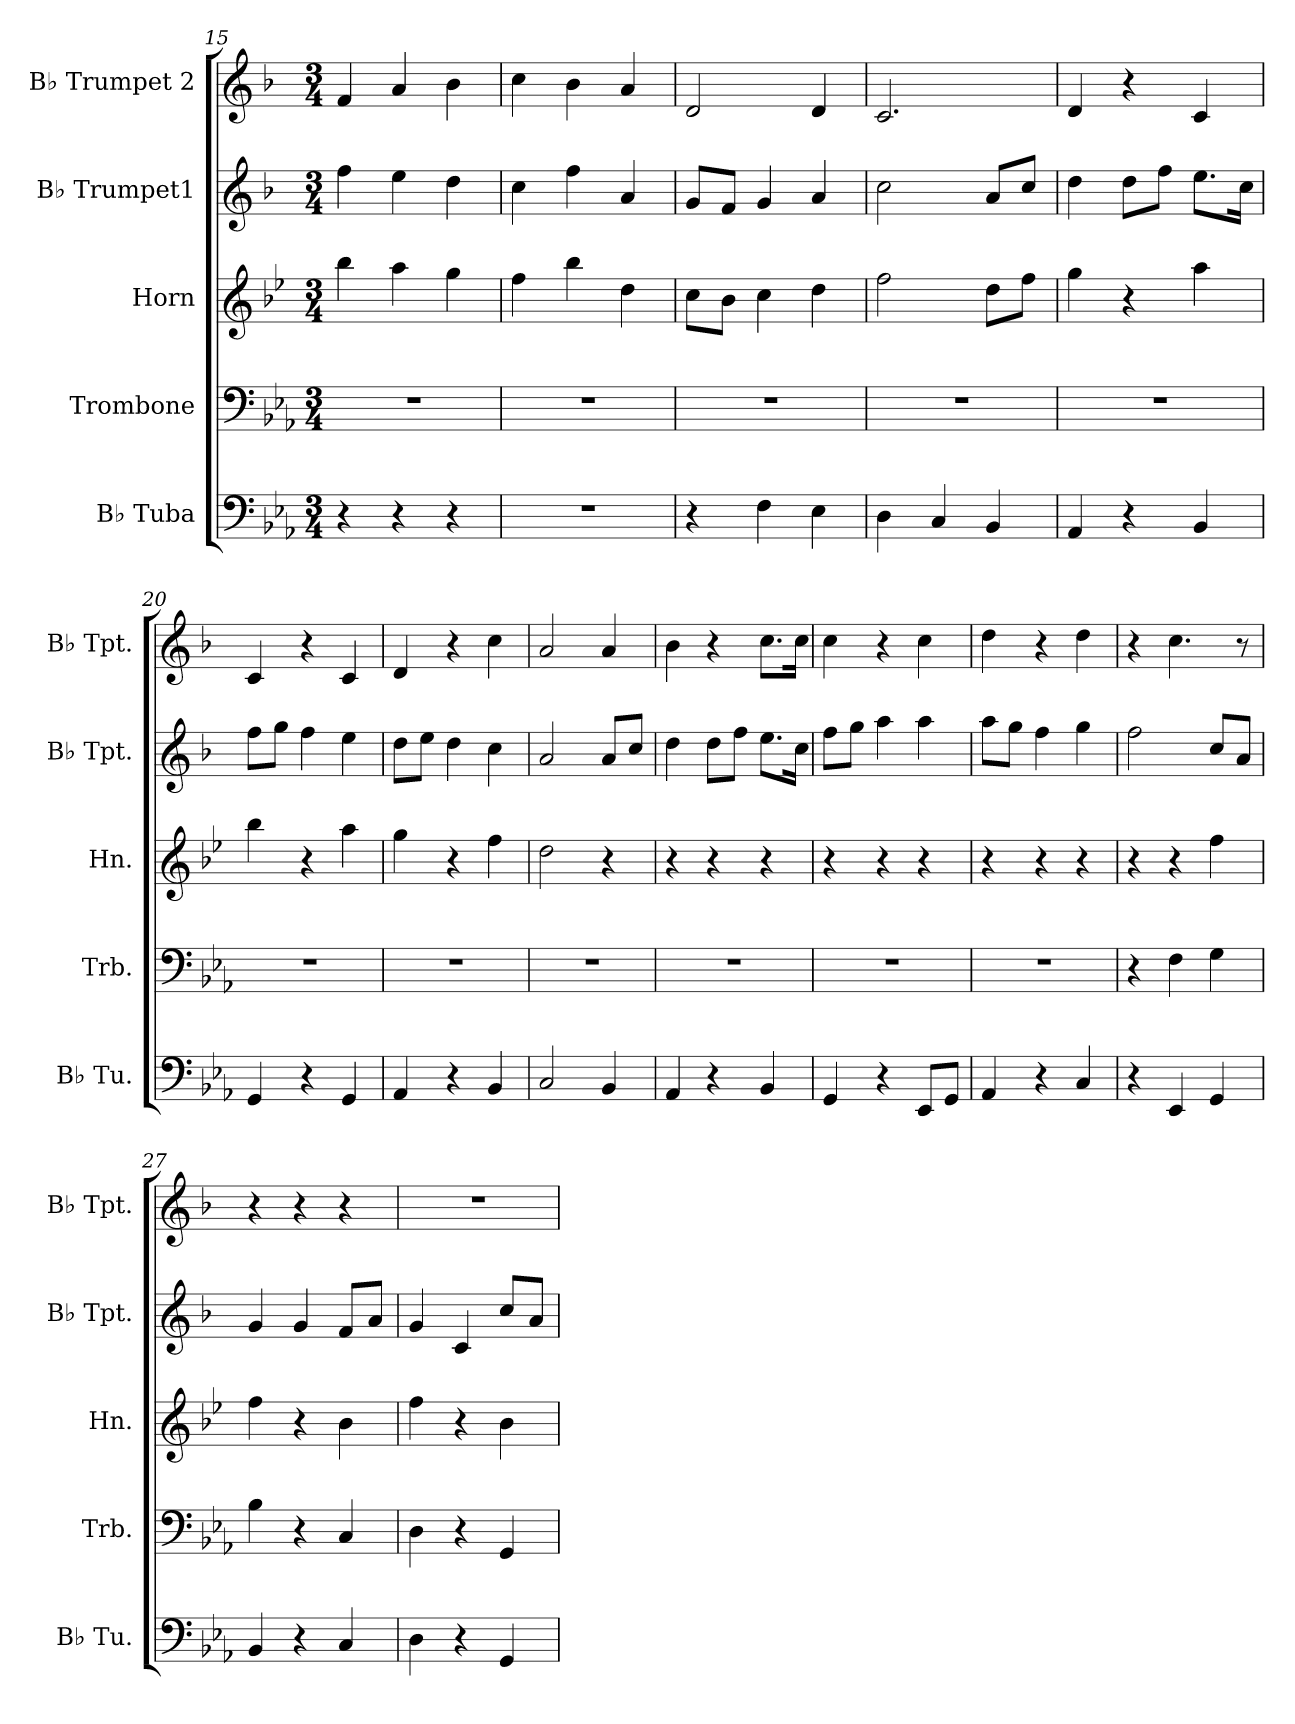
**kern	**kern	**kern	**kern	**kern
*part5	*part4	*part3	*part2	*part1
*staff5	*staff4	*staff3	*staff2	*staff1
*I"B♭ Tuba	*I"Trombone	*I"Horn	*I"B♭ Trumpet1	*I"B♭ Trumpet 2
*I'B♭ Tu.	*I'Trb.	*I'Hn.	*I'B♭ Tpt.	*I'B♭ Tpt.
*clefF4	*clefF4	*clefG2	*clefG2	*clefG2
*	*	*ITrd4c7	*ITrd1c2	*ITrd1c2
*k[b-e-a-]	*k[b-e-a-]	*k[b-e-a-]	*k[b-e-a-]	*k[b-e-a-]
*E-:	*E-:	*E-:	*E-:	*E-:
*M3/4	*M3/4	*M3/4	*M3/4	*M3/4
=15	=15	=15	=15	=15
4r	2.r	4ee-\	4ee-\	4e-/
4r	.	4dd\	4dd\	4g/
4r	.	4cc\	4cc\	4a-\
=16	=16	=16	=16	=16
2.r	2.r	4b-\	4b-\	4b-\
.	.	4ee-\	4ee-\	4a-\
.	.	4g\	4g/	4g/
=17	=17	=17	=17	=17
4r	2.r	8f\L	8f/L	2c/
.	.	8e-\J	8e-/J	.
4F\	.	4f\	4f/	.
4E-\	.	4g\	4g/	4c/
=18	=18	=18	=18	=18
4D\	2.r	2b-\	2b-\	2.B-/
4C/	.	.	.	.
4BB-/	.	8g\L	8g/L	.
.	.	8b-\J	8b-/J	.
=19	=19	=19	=19	=19
4AA-/	2.r	4cc\	4cc\	4c/
4r	.	4r	8cc\L	4r
.	.	.	8ee-\J	.
4BB-/	.	4dd\	8.dd\L	4B-/
.	.	.	16b-\Jk	.
=20	=20	=20	=20	=20
4GG/	2.r	4ee-\	8ee-\L	4B-/
.	.	.	8ff\J	.
4r	.	4r	4ee-\	4r
4GG/	.	4dd\	4dd\	4B-/
=21	=21	=21	=21	=21
4AA-/	2.r	4cc\	8cc\L	4c/
.	.	.	8dd\J	.
4r	.	4r	4cc\	4r
4BB-/	.	4b-\	4b-\	4b-\
=22	=22	=22	=22	=22
2C/	2.r	2g\	2g/	2g/
4BB-/	.	4r	8g/L	4g/
.	.	.	8b-/J	.
=23	=23	=23	=23	=23
4AA-/	2.r	4r	4cc\	4a-\
4r	.	4r	8cc\L	4r
.	.	.	8ee-\J	.
4BB-/	.	4r	8.dd\L	8.b-\L
.	.	.	16b-\Jk	16b-\Jk
=24	=24	=24	=24	=24
4GG/	2.r	4r	8ee-\L	4b-\
.	.	.	8ff\J	.
4r	.	4r	4gg\	4r
8EE-/L	.	4r	4gg\	4b-\
8GG/J	.	.	.	.
=25	=25	=25	=25	=25
4AA-/	2.r	4r	8gg\L	4cc\
.	.	.	8ff\J	.
4r	.	4r	4ee-\	4r
4C/	.	4r	4ff\	4cc\
!!LO:LB:g=z
=26	=26	=26	=26	=26
4r	4r	4r	2ee-\	4r
4EE-/	4F\	4r	.	4.b-\
4GG/	4G\	4b-\	8b-/L	.
.	.	.	8g/J	8r
=27	=27	=27	=27	=27
4BB-/	4B-\	4b-\	4f/	4r
4r	4r	4r	4f/	4r
4C/	4C/	4e-\	8e-/L	4r
.	.	.	8g/J	.
=28	=28	=28	=28	=28
4D\	4D\	4b-\	4f/	2.r
4r	4r	4r	4B-/	.
4GG/	4GG/	4e-\	8b-/L	.
.	.	.	8g/J	.
=	=	=	=	=
*-	*-	*-	*-	*-
